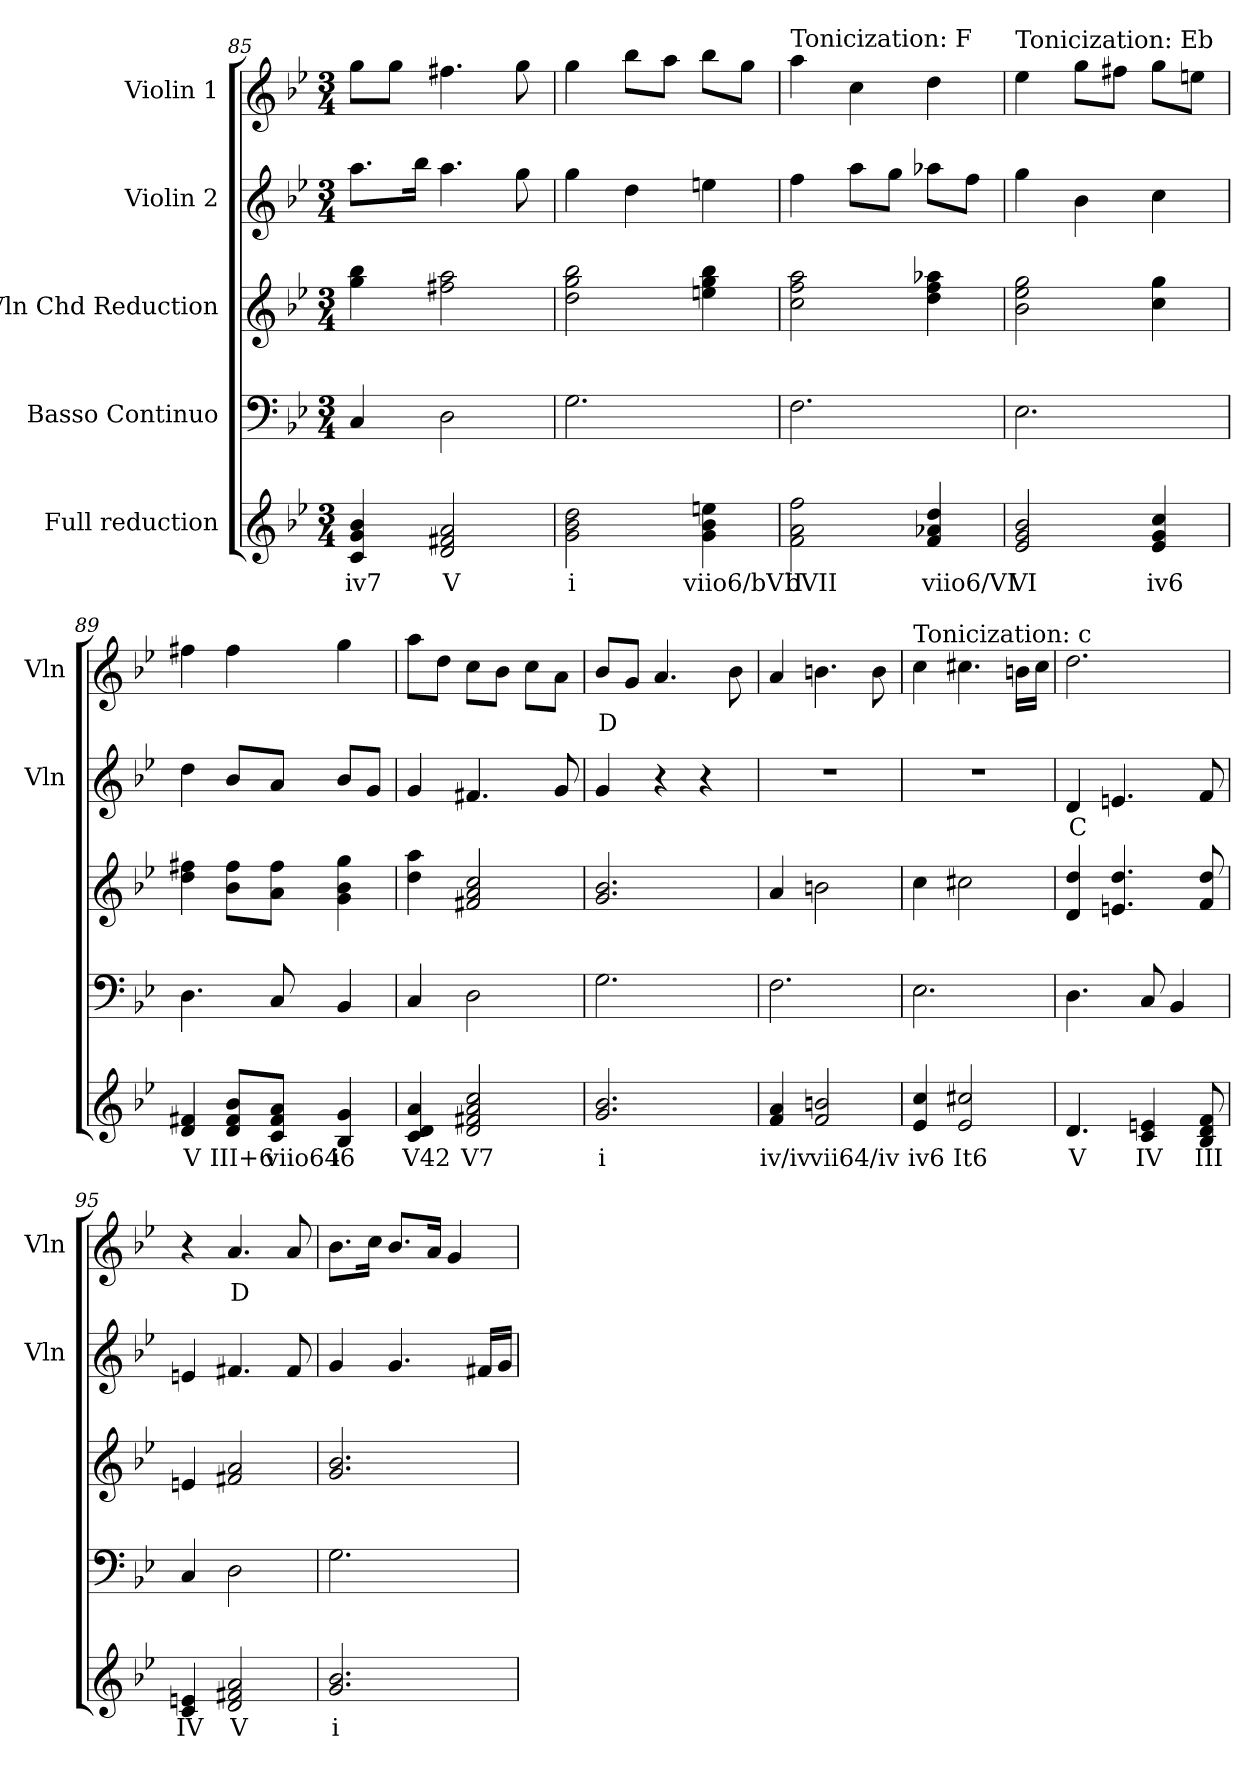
**kern	**text	**kern	**kern	**kern	**text	**kern	**text
*part5	*part5	*part4	*part3	*part2	*part2	*part1	*part1
*staff5	*staff5	*staff4	*staff3	*staff2	*staff2	*staff1	*staff1
*I"Full reduction	*	*I"Basso Continuo	*I"Vln Chd Reduction	*I"Violin 2	*	*I"Violin 1	*
*	*	*	*	*I'Vln	*	*I'Vln	*
*clefG2	*	*clefF4	*clefG2	*clefG2	*	*clefG2	*
*k[b-e-]	*	*k[b-e-]	*k[b-e-]	*k[b-e-]	*	*k[b-e-]	*
*M3/4	*	*M3/4	*M3/4	*M3/4	*	*M3/4	*
=85	=85	=85	=85	=85	=85	=85	=85
!	!LO:LY:b	!	!	!	!	!	!
4c/ 4g/ 4b-/	iv7	4C/	4gg\ 4bb-\	8.aa\L	.	8gg\L	.
.	.	.	.	.	.	8gg\J	.
.	.	.	.	16bb-\Jk	.	.	.
!	!LO:LY:b	!	!	!	!	!	!
2d/ 2f#X/ 2a/	V	2D\	2ff#X\ 2aa\	4.aa\	.	4.ff#X\	.
.	.	.	.	8gg\	.	8gg\	.
!!LO:LB:g=z
=86	=86	=86	=86	=86	=86	=86	=86
!	!LO:LY:b	!	!	!	!	!	!
2g\ 2b-\ 2dd\	i	2.G\	2dd\ 2gg\ 2bb-\	4gg\	.	4gg\	.
.	.	.	.	4dd\	.	8bb-\L	.
.	.	.	.	.	.	8aa\J	.
!	!LO:LY:b	!	!	!	!	!	!
4g\ 4b-\ 4een\	viio6/bVII	.	4een\ 4gg\ 4bb-\	4een\	.	8bb-\L	.
.	.	.	.	.	.	8gg\J	.
=87	=87	=87	=87	=87	=87	=87	=87
!	!	!	!	!	!	!LO:TX:a:t=Tonicization&colon; F	!
!	!LO:LY:b	!	!	!	!	!	!
2f\ 2a\ 2ff\	bVII	2.F\	2cc\ 2ff\ 2aa\	4ff\	.	4aa\	.
.	.	.	.	8aa\L	.	4cc\	.
.	.	.	.	8gg\J	.	.	.
!	!LO:LY:b	!	!	!	!	!	!
4f/ 4a-X/ 4dd/	viio6/VI	.	4dd\ 4ff\ 4aa-X\	8aa-X\L	.	4dd\	.
.	.	.	.	8ff\J	.	.	.
=88	=88	=88	=88	=88	=88	=88	=88
!	!	!	!	!	!	!LO:TX:a:t=Tonicization&colon; Eb	!
!	!LO:LY:b	!	!	!	!	!	!
2e-/ 2g/ 2b-/	VI	2.E-\	2b-\ 2ee-\ 2gg\	4gg\	.	4ee-\	.
.	.	.	.	4b-\	.	8gg\L	.
.	.	.	.	.	.	8ff#X\J	.
!	!LO:LY:b	!	!	!	!	!	!
4e-/ 4g/ 4cc/	iv6	.	4cc\ 4gg\	4cc\	.	8gg\L	.
.	.	.	.	.	.	8een\J	.
=89	=89	=89	=89	=89	=89	=89	=89
!	!LO:LY:b	!	!	!	!	!	!
4d/ 4f#X/	V	4.D\	4dd\ 4ff#X\	4dd\	.	4ff#X\	.
!	!LO:LY:b	!	!	!	!	!	!
8d/ 8f#/ 8b-/L	III+6	.	8b-\ 8ff#\L	8b-/L	.	4ff#\	.
!	!LO:LY:b	!	!	!	!	!	!
8c/ 8f#/ 8a/J	viio64	8C/	8a\ 8ff#\J	8a/J	.	.	.
!	!LO:LY:b	!	!	!	!	!	!
4B-/ 4g/	i6	4BB-/	4g\ 4b-\ 4gg\	8b-/L	.	4gg\	.
.	.	.	.	8g/J	.	.	.
=90	=90	=90	=90	=90	=90	=90	=90
!	!LO:LY:b	!	!	!	!	!	!
4c/ 4d/ 4a/	V42	4C/	4dd\ 4aa\	4g/	.	8aa\L	.
.	.	.	.	.	.	8dd\J	.
!	!LO:LY:b	!	!	!	!	!	!
2d/ 2f#X/ 2a/ 2cc/	V7	2D\	2f#X/ 2a/ 2cc/	4.f#X/	.	8cc\L	.
.	.	.	.	.	.	8b-\J	.
.	.	.	.	.	.	8cc\L	.
.	.	.	.	8g/	.	8a\J	.
!!LO:PB:g=z
=91	=91	=91	=91	=91	=91	=91	=91
!	!LO:LY:b	!	!	!	!	!	!LO:LY:b
2.g/ 2.b-/	i	2.G\	2.g/ 2.b-/	4g/	.	8b-/L	D
.	.	.	.	.	.	8g/J	.
.	.	.	.	4r	.	4.a/	.
.	.	.	.	4r	.	.	.
.	.	.	.	.	.	8b-\	.
=92	=92	=92	=92	=92	=92	=92	=92
!	!LO:LY:b	!	!	!	!	!	!
4f/ 4a/	iv/iv	2.F\	4a/	2.r	.	4a/	.
!	!LO:LY:b	!	!	!	!	!	!
2f/ 2bn/	vii64/iv	.	2bn\	.	.	4.bn\	.
.	.	.	.	.	.	8b\	.
=93	=93	=93	=93	=93	=93	=93	=93
!	!	!	!	!	!	!LO:TX:a:t=Tonicization&colon; c	!
!	!LO:LY:b	!	!	!	!	!	!
4e-/ 4cc/	iv6	2.E-\	4cc\	2.r	.	4cc\	.
!	!LO:LY:b	!	!	!	!	!	!
2e-/ 2cc#X/	It6	.	2cc#X\	.	.	4.cc#X\	.
.	.	.	.	.	.	16bn\LL	.
.	.	.	.	.	.	16cc#\JJ	.
=94	=94	=94	=94	=94	=94	=94	=94
!	!LO:LY:b	!	!	!	!LO:LY:b	!	!
4.d/	V	4.D\	4d/ 4dd/	4d/	C	2.dd\	.
.	.	.	4.en/ 4.dd/	4.en/	.	.	.
!	!LO:LY:b	!	!	!	!	!	!
4c/ 4en/	IV	8C/	.	.	.	.	.
.	.	4BB-/	.	.	.	.	.
!	!LO:LY:b	!	!	!	!	!	!
8B-/ 8d/ 8f/	III	.	8f/ 8dd/	8f/	.	.	.
=95	=95	=95	=95	=95	=95	=95	=95
!	!LO:LY:b	!	!	!	!	!	!
4c/ 4en/	IV	4C/	4en/	4en/	.	4r	.
!	!LO:LY:b	!	!	!	!	!	!LO:LY:b
2d/ 2f#X/ 2a/	V	2D\	2f#X/ 2a/	4.f#X/	.	4.a/	D
.	.	.	.	8f#/	.	8a/	.
!!LO:LB:g=z
=96	=96	=96	=96	=96	=96	=96	=96
!	!LO:LY:b	!	!	!	!	!	!
2.g/ 2.b-/	i	2.G\	2.g/ 2.b-/	4g/	.	8.b-\L	.
.	.	.	.	.	.	16cc\Jk	.
.	.	.	.	4.g/	.	8.b-/L	.
.	.	.	.	.	.	16a/Jk	.
.	.	.	.	.	.	4g/	.
.	.	.	.	16f#X/LL	.	.	.
.	.	.	.	16g/JJ	.	.	.
=	=	=	=	=	=	=	=
*-	*-	*-	*-	*-	*-	*-	*-
